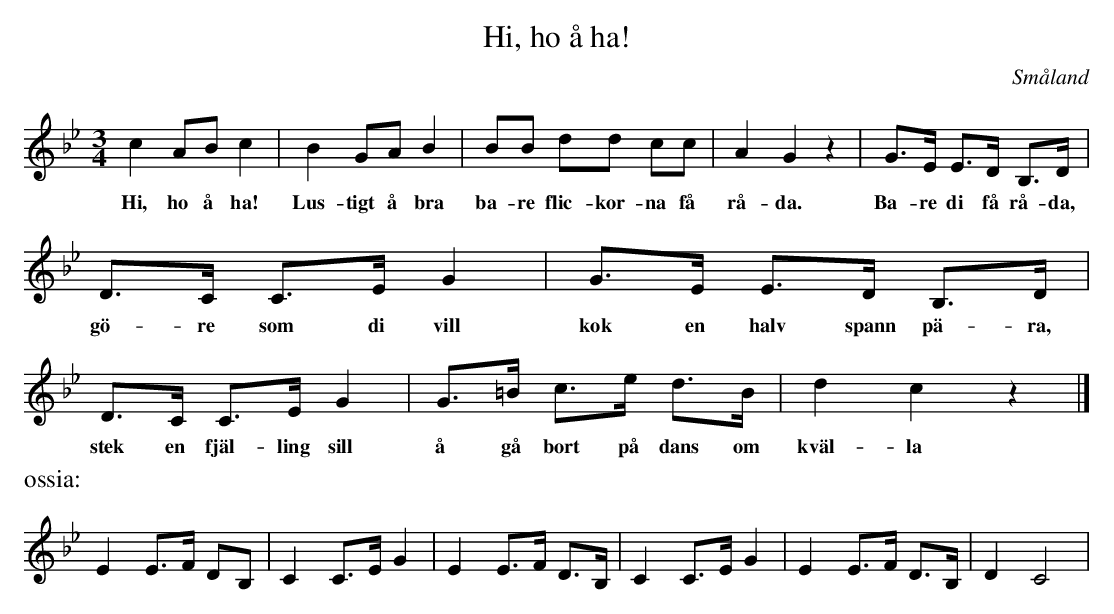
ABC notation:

X:1
T:Hi, ho å ha!
O:Småland
M:3/4
L:1/8
K:Bb
c2 AB c2 | B2 GA B2 | BB dd cc | A2 G2 z2 | G>E E>D B,>D |
w: Hi, ho å ha! Lus-tigt å bra ba-re flic-kor-na få rå-da. Ba-re di få rå-da,
D>C C>E G2 | G>E E>D B,>D | D>C C>E G2 | G>=B c>e d>B | d2 c2 z2 |]
w: gö-re som di vill kok en halv spann pä-ra, stek  en fjäl-ling sill å gå bort på dans om kväl-la
K:Bb
%%text ossia:
E2 E>F DB, | C2 C>E G2 | E2 E>F D>B, | C2 C>E G2 | E2 E>F D>B, | D2 C4 |
